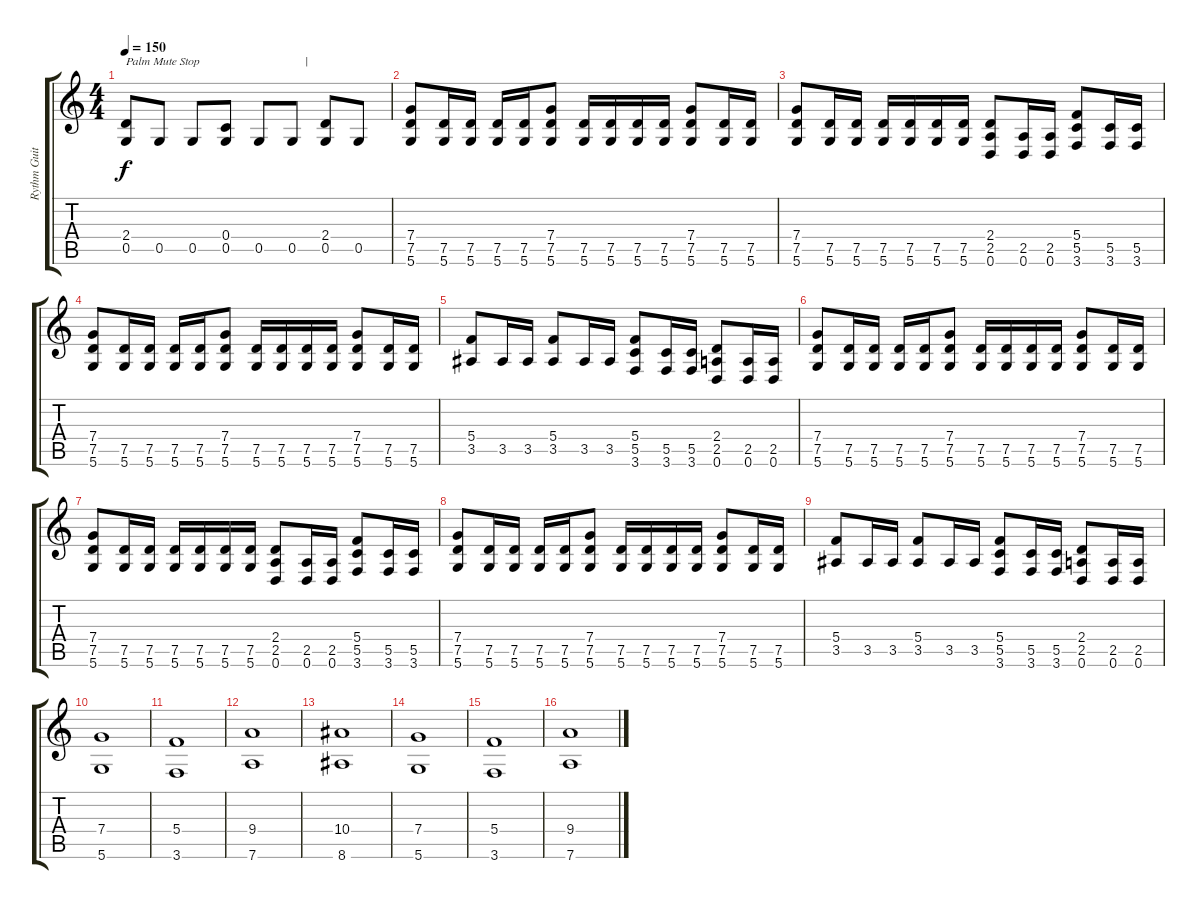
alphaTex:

\track ("Rythm Guitar" "Rythm Guit") {instrument distortionguitar}
\staff {score tabs}
\tuning (D4 A3 F3 C3 G2 D2) {hide}
\ts (4 4)
\tempo 150
\clef g2
\ks c
(2.4 0.5).8{txt "Palm Mute Stop                                   |" dy f} 0.5.8 0.5.8 (0.4 0.5).8 0.5.8 0.5.8 (2.4 0.5).8 0.5.8 |
(7.4 7.5 5.6).8 (7.5 5.6).16 (7.5 5.6).16 (7.5 5.6).16 (7.5 5.6).16 (7.4 7.5 5.6).8 (7.5 5.6).16 (7.5 5.6).16 (7.5 5.6).16 (7.5 5.6).16 (7.4 7.5 5.6).8 (7.5 5.6).16 (7.5 5.6).16 |
(7.4 7.5 5.6).8 (7.5 5.6).16 (7.5 5.6).16 (7.5 5.6).16 (7.5 5.6).16 (7.5 5.6).16 (7.5 5.6).16 (2.4 2.5 0.6).8 (2.5 0.6).16 (2.5 0.6).16 (5.4 5.5 3.6).8 (5.5 3.6).16 (5.5 3.6).16 |
(7.4 7.5 5.6).8 (7.5 5.6).16 (7.5 5.6).16 (7.5 5.6).16 (7.5 5.6).16 (7.4 7.5 5.6).8 (7.5 5.6).16 (7.5 5.6).16 (7.5 5.6).16 (7.5 5.6).16 (7.4 7.5 5.6).8 (7.5 5.6).16 (7.5 5.6).16 |
(5.4 3.5).8 3.5.16 3.5.16 (5.4 3.5).8 3.5.16 3.5.16 (5.4 5.5 3.6).8 (5.5 3.6).16 (5.5 3.6).16 (2.4 2.5 0.6).8 (2.5 0.6).16 (2.5 0.6).16 |
(7.4 7.5 5.6).8 (7.5 5.6).16 (7.5 5.6).16 (7.5 5.6).16 (7.5 5.6).16 (7.4 7.5 5.6).8 (7.5 5.6).16 (7.5 5.6).16 (7.5 5.6).16 (7.5 5.6).16 (7.4 7.5 5.6).8 (7.5 5.6).16 (7.5 5.6).16 |
(7.4 7.5 5.6).8 (7.5 5.6).16 (7.5 5.6).16 (7.5 5.6).16 (7.5 5.6).16 (7.5 5.6).16 (7.5 5.6).16 (2.4 2.5 0.6).8 (2.5 0.6).16 (2.5 0.6).16 (5.4 5.5 3.6).8 (5.5 3.6).16 (5.5 3.6).16 |
(7.4 7.5 5.6).8 (7.5 5.6).16 (7.5 5.6).16 (7.5 5.6).16 (7.5 5.6).16 (7.4 7.5 5.6).8 (7.5 5.6).16 (7.5 5.6).16 (7.5 5.6).16 (7.5 5.6).16 (7.4 7.5 5.6).8 (7.5 5.6).16 (7.5 5.6).16 |
(5.4 3.5).8 3.5.16 3.5.16 (5.4 3.5).8 3.5.16 3.5.16 (5.4 5.5 3.6).8 (5.5 3.6).16 (5.5 3.6).16 (2.4 2.5 0.6).8 (2.5 0.6).16 (2.5 0.6).16 |
(7.4 5.6).1 |
(5.4 3.6).1 |
(9.4 7.6).1 |
(10.4 8.6).1 |
(7.4 5.6).1 |
(5.4 3.6).1 |
(9.4 7.6).1
